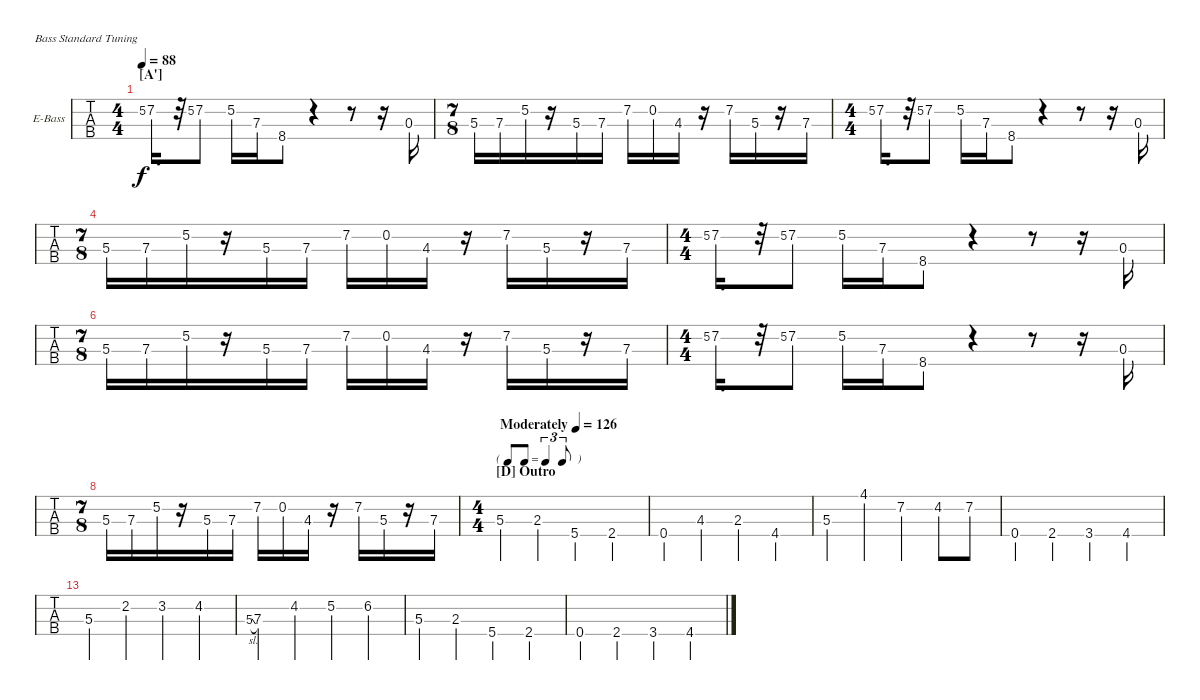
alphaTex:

\bracketExtendMode nobrackets
\firstSystemTrackNameOrientation horizontal
\otherSystemsTrackNameOrientation horizontal
\defaultBarNumberDisplay FirstOfSystem
\track ("Bass" "E-Bass") {instrument electricbassfinger}
\staff {tabs}
\tuning (G2 D2 A1 E1)
\ts (4 4)
\beaming (8 2 2 2 2)
\section ("A'" "")
\scale
0.532468
\tempo 88
\accidentals auto
\clef f4
\ottava regular
\simile none
\ks a
5.2.8{gr dy f} 7.2.16{d} r.32 5.2.8{gr} 7.2.8 5.2.16 7.3.16 8.4.8 r.4 r.8 r.16 0.3.16 |
\ts (7 8)
\beaming (8 3 2 2)
\scale
0.467532 5.3.16 7.3.16 5.2.16 r.16 5.3.16 7.3.16 7.2.16 0.2.16 4.3.16 r.16 7.2.16 5.3.16 r.16 7.3.16 |
\ts (4 4)
\beaming (8 2 2 2 2)
\scale
0.534196 5.2.8{gr} 7.2.16{d} r.32 5.2.8{gr} 7.2.8 5.2.16 7.3.16 8.4.8 r.4 r.8 r.16 0.3.16 |
\ts (7 8)
\beaming (8 3 2 2)
\scale
0.465804 5.3.16 7.3.16 5.2.16 r.16 5.3.16 7.3.16 7.2.16 0.2.16 4.3.16 r.16 7.2.16 5.3.16 r.16 7.3.16 |
\ts (4 4)
\beaming (8 2 2 2 2)
\scale
0.534196 5.2.8{gr} 7.2.16{d} r.32 5.2.8{gr} 7.2.8 5.2.16 7.3.16 8.4.8 r.4 r.8 r.16 0.3.16 |
\ts (7 8)
\beaming (8 3 2 2)
\scale
0.465804 5.3.16 7.3.16 5.2.16 r.16 5.3.16 7.3.16 7.2.16 0.2.16 4.3.16 r.16 7.2.16 5.3.16 r.16 7.3.16 |
\ts (4 4)
\beaming (8 2 2 2 2)
\scale
0.534196 5.2.8{gr} 7.2.16{d} r.32 5.2.8{gr} 7.2.8 5.2.16 7.3.16 8.4.8 r.4 r.8 r.16 0.3.16 |
\ts (7 8)
\beaming (8 3 2 2)
\scale
0.465804 5.3.16 7.3.16 5.2.16 r.16 5.3.16 7.3.16 7.2.16 0.2.16 4.3.16 r.16 7.2.16 5.3.16 r.16 7.3.16 |
\ts (4 4)
\beaming (8 2 2 2 2)
\tf triplet8th
\section ("D" "Outro")
\scale
0.518072
\tempo (126 "Moderately")
5.3.4 2.3.4 5.4.4 2.4.4 |
\scale
0.481928 0.4.4 4.3.4 2.3.4 4.4.4 |
\scale
0.5 5.3.4 4.1.4 7.2.4 4.2.8 7.2.8 |
\scale
0.5 0.4.4 2.4.4 3.4.4 4.4.4 |
\scale
0.488798 5.3.4 2.2.4 3.2.4 4.2.4 |
\scale
0.511202 5.3{sl}.8{gr} 7.3.4 4.2.4 5.2.4 6.2.4 |
\scale
0.5 5.3.4 2.3.4 5.4.4 2.4.4 |
\scale
0.5 0.4.4 2.4.4 3.4.4 4.4.4
